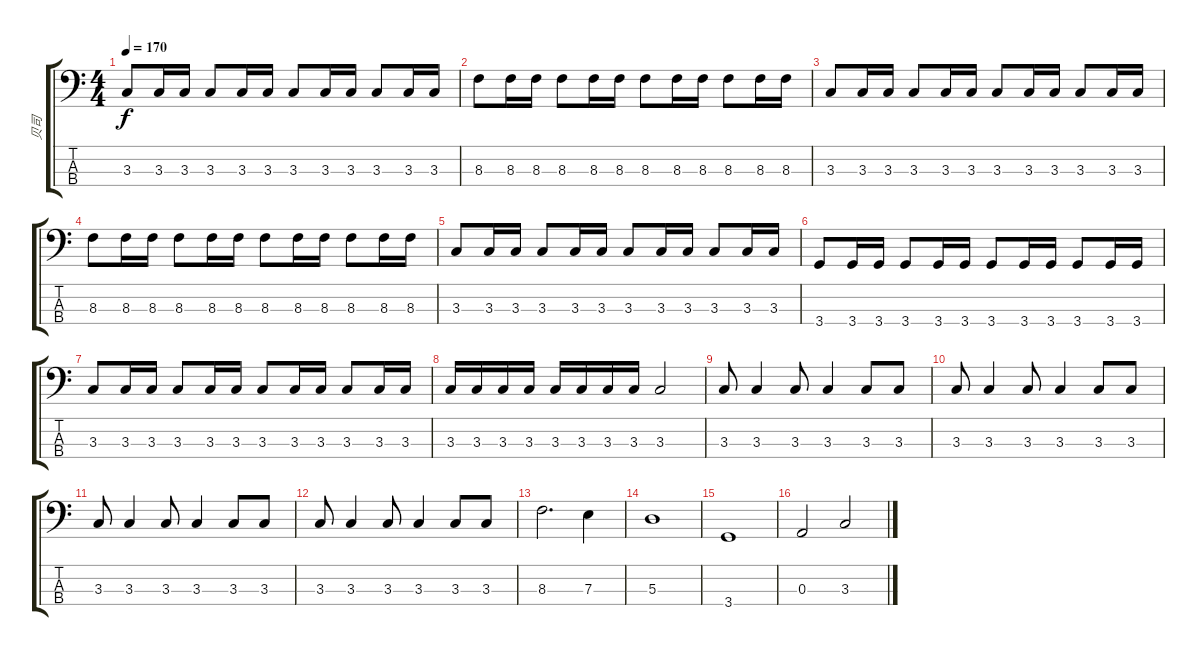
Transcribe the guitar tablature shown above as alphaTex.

\track ("贝司" "贝司") {instrument electricbassfinger}
\staff {score tabs}
\tuning (G2 D2 A1 E1) {hide}
\ts (4 4)
\tempo 170
\clef f4
\ks c
3.3.8{dy f} 3.3.16 3.3.16 3.3.8 3.3.16 3.3.16 3.3.8 3.3.16 3.3.16 3.3.8 3.3.16 3.3.16 |
8.3.8 8.3.16 8.3.16 8.3.8 8.3.16 8.3.16 8.3.8 8.3.16 8.3.16 8.3.8 8.3.16 8.3.16 |
3.3.8 3.3.16 3.3.16 3.3.8 3.3.16 3.3.16 3.3.8 3.3.16 3.3.16 3.3.8 3.3.16 3.3.16 |
8.3.8 8.3.16 8.3.16 8.3.8 8.3.16 8.3.16 8.3.8 8.3.16 8.3.16 8.3.8 8.3.16 8.3.16 |
3.3.8 3.3.16 3.3.16 3.3.8 3.3.16 3.3.16 3.3.8 3.3.16 3.3.16 3.3.8 3.3.16 3.3.16 |
3.4.8 3.4.16 3.4.16 3.4.8 3.4.16 3.4.16 3.4.8 3.4.16 3.4.16 3.4.8 3.4.16 3.4.16 |
3.3.8 3.3.16 3.3.16 3.3.8 3.3.16 3.3.16 3.3.8 3.3.16 3.3.16 3.3.8 3.3.16 3.3.16 |
3.3.16 3.3.16 3.3.16 3.3.16 3.3.16 3.3.16 3.3.16 3.3.16 3.3.2 |
3.3.8 3.3.4 3.3.8 3.3.4 3.3.8 3.3.8 |
3.3.8 3.3.4 3.3.8 3.3.4 3.3.8 3.3.8 |
3.3.8 3.3.4 3.3.8 3.3.4 3.3.8 3.3.8 |
3.3.8 3.3.4 3.3.8 3.3.4 3.3.8 3.3.8 |
8.3.2{d} 7.3.4 |
5.3.1 |
3.4.1 |
0.3.2 3.3.2
